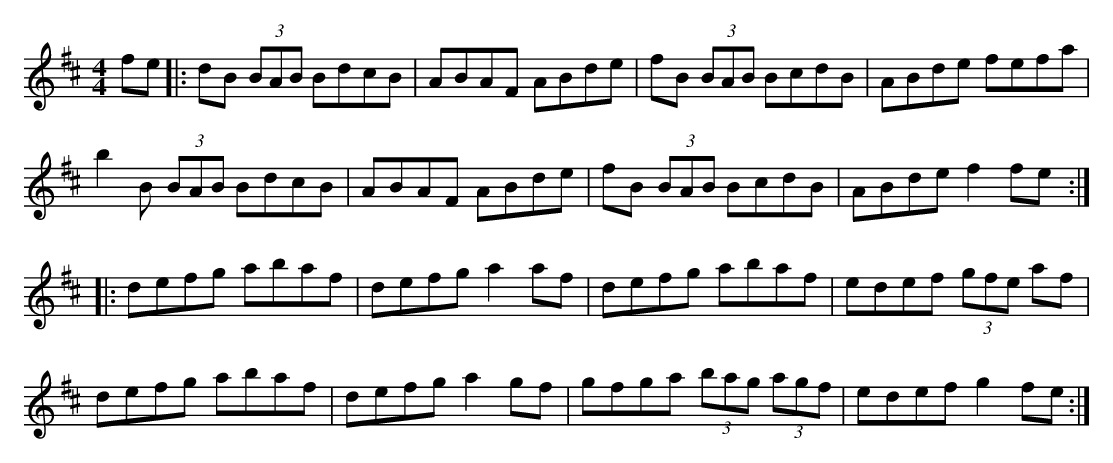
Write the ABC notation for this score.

X:1
M:4/4
K:Bmin
fe|:dB (3BAB BdcB|ABAF ABde|fB (3BAB BcdB|ABde fefa|
b2B (3BAB BdcB|ABAF ABde|fB (3BAB BcdB|ABde f2fe:|
|:defg abaf|defg a2af|defg abaf|edef (3gfe af|
defg abaf|defg a2gf|gfga (3bag (3agf|edef g2fe:|
